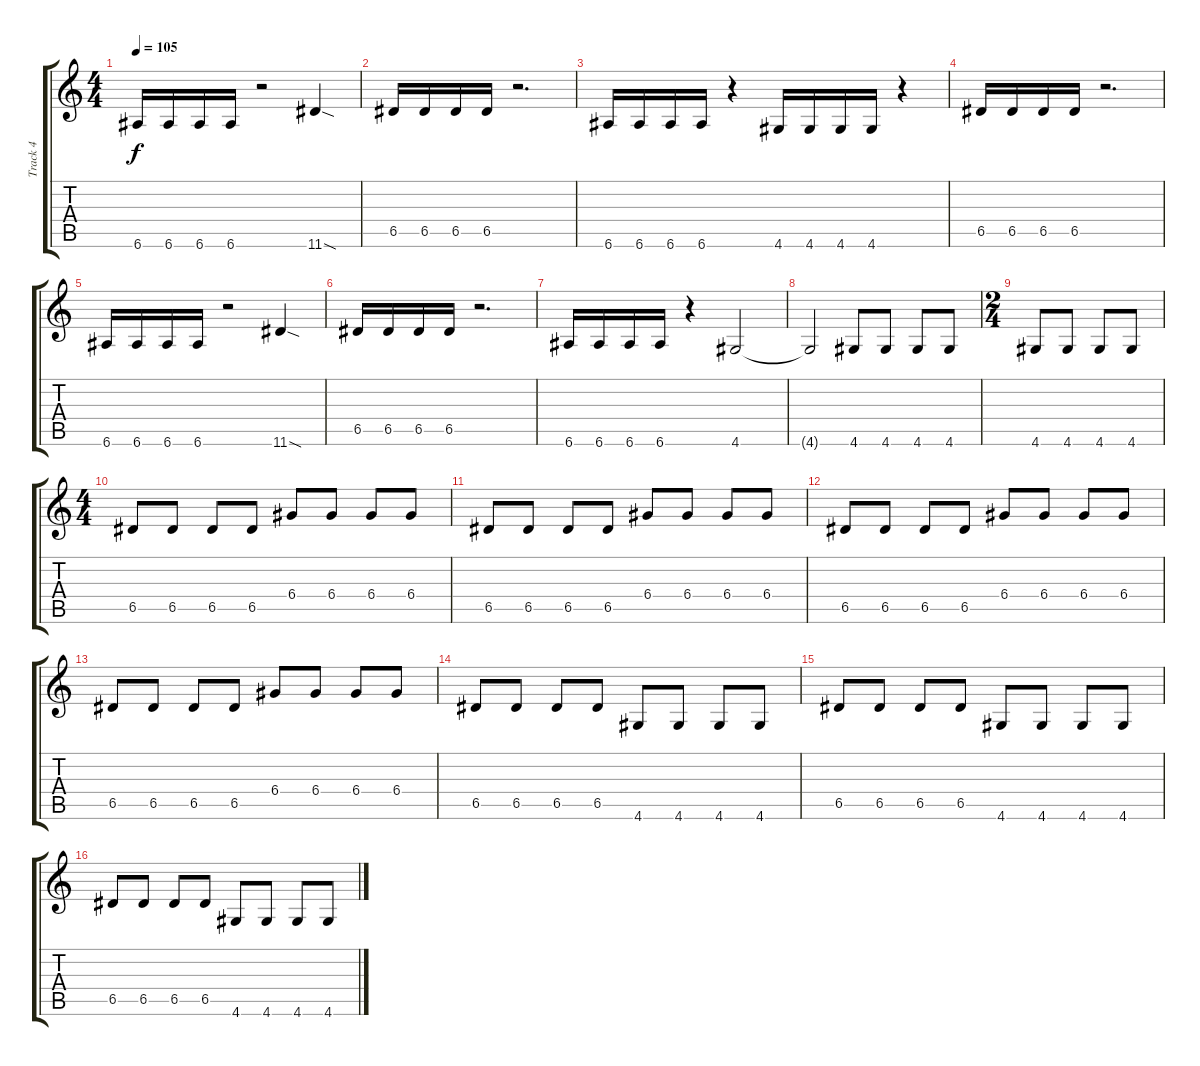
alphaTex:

\track ("Track 4" "Track 4") {instrument electricbasspick}
\staff {score tabs}
\tuning (E4 B3 G3 D3 A2 E2) {hide}
\ts (4 4)
\tempo 105
\clef g2
\ks c
6.6.16{dy f} 6.6.16 6.6.16 6.6.16 r.2 11.6{sod}.4 |
6.5.16 6.5.16 6.5.16 6.5.16 r.2{d} |
6.6.16 6.6.16 6.6.16 6.6.16 r.4 4.6.16 4.6.16 4.6.16 4.6.16 r.4 |
6.5.16 6.5.16 6.5.16 6.5.16 r.2{d} |
6.6.16 6.6.16 6.6.16 6.6.16 r.2 11.6{sod}.4 |
6.5.16 6.5.16 6.5.16 6.5.16 r.2{d} |
6.6.16 6.6.16 6.6.16 6.6.16 r.4 4.6.2 |
4.6{t}.2 4.6.8 4.6.8 4.6.8 4.6.8 |
\ts (2 4)
4.6.8 4.6.8 4.6.8 4.6.8 |
\ts (4 4)
6.5.8 6.5.8 6.5.8 6.5.8 6.4.8 6.4.8 6.4.8 6.4.8 |
6.5.8 6.5.8 6.5.8 6.5.8 6.4.8 6.4.8 6.4.8 6.4.8 |
6.5.8 6.5.8 6.5.8 6.5.8 6.4.8 6.4.8 6.4.8 6.4.8 |
6.5.8 6.5.8 6.5.8 6.5.8 6.4.8 6.4.8 6.4.8 6.4.8 |
6.5.8 6.5.8 6.5.8 6.5.8 4.6.8 4.6.8 4.6.8 4.6.8 |
6.5.8 6.5.8 6.5.8 6.5.8 4.6.8 4.6.8 4.6.8 4.6.8 |
6.5.8 6.5.8 6.5.8 6.5.8 4.6.8 4.6.8 4.6.8 4.6.8
